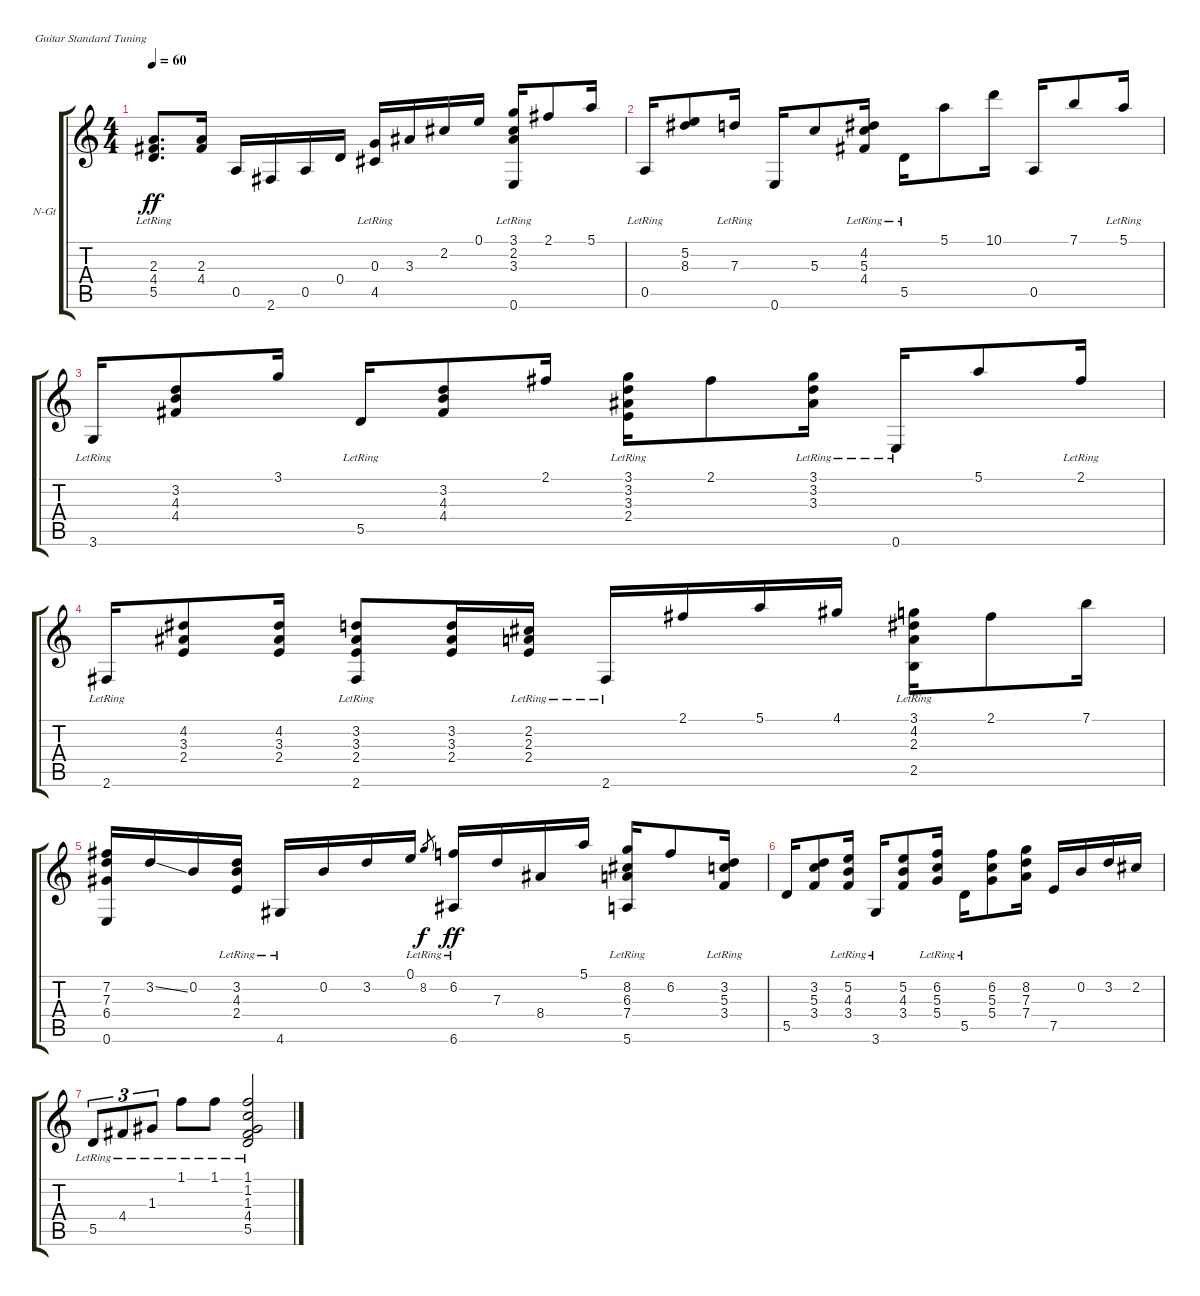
\bracketExtendMode groupsimilarinstruments
\firstSystemTrackNameOrientation horizontal
\otherSystemsTrackNameOrientation horizontal
\track ("Guitare" "N-Gt") {instrument acousticguitarnylon}
\staff {score tabs}
\tuning (E4 B3 G3 D3 A2 E2)
\ts (4 4)
\tempo 60
\clef g2
\ks c
(2.3 4.4 5.5{lr}).8{d dy ff} (2.3 4.4).16 0.5.16 2.6.16 0.5.16 0.4.16 (0.3 4.5{lr}).16 3.3.16 2.2.16 0.1.16 (3.1 2.2 3.3 0.6{lr}).16 2.1.8 5.1.16 |
0.5{lr}.16 (5.2 8.3).8 7.3{lr}.16 0.6.16 5.3.8 (4.2{lr} 5.3{lr} 4.4{lr}).16 5.5{lr}.16 5.1.8 10.1.16 0.5.16 7.1.8 5.1{lr}.16 |
3.6{lr}.16 (3.2 4.3 4.4).8 3.1.16 5.5{lr}.16 (3.2 4.3 4.4).8 2.1.16 (3.1{lr} 3.2{lr} 3.3{lr} 2.4{lr}).16 2.1.8 (3.1{lr} 3.2{lr} 3.3{lr}).16 0.6{lr}.16 5.1.8 2.1{lr}.16 |
2.6{lr}.16 (4.2 3.3 2.4).8 (4.2 3.3 2.4).16 (3.2 3.3 2.4 2.6{lr}).8 (3.2 3.3 2.4).16 (2.2{lr} 2.3{lr} 2.4{lr}).16 2.6{lr}.16 2.1.16 5.1.16 4.1.16 (3.1 4.2 2.3 2.5{lr}).16 2.1.8 7.1.16 |
(7.2 7.3 6.4 0.6).16 3.2{ss}.16 0.2.16 (3.2{lr} 4.3{lr} 2.4{lr}).16 4.6{lr}.16 0.2.16 3.2.16 0.1.16 8.2{lr}.8{gr dy f} (6.2 6.6{lr}).16{dy ff} 7.3.16 8.4.16 5.1.16 (8.2 6.3 7.4 5.6{lr}).16 6.2.8 (3.2{lr} 5.3{lr} 3.4{lr}).16 |
5.5.16 (3.2 5.3 3.4).8 (5.2{lr} 4.3{lr} 3.4{lr}).16 3.6{lr}.16 (5.2 4.3 3.4).8 (6.2{lr} 5.3{lr} 5.4{lr}).16 5.5{lr}.16 (6.2 5.3 5.4).8 (8.2 7.3 7.4).16 7.5.16 0.2.16 3.2.16 2.2.16 |
5.5{lr}.8{tu (3 2)} 4.4{lr}.8{tu (3 2)} 1.3{lr}.8{tu (3 2)} 1.1{lr}.8 1.1{lr}.8 (1.1{lr} 1.2 1.3 4.4 5.5{lr}).2
